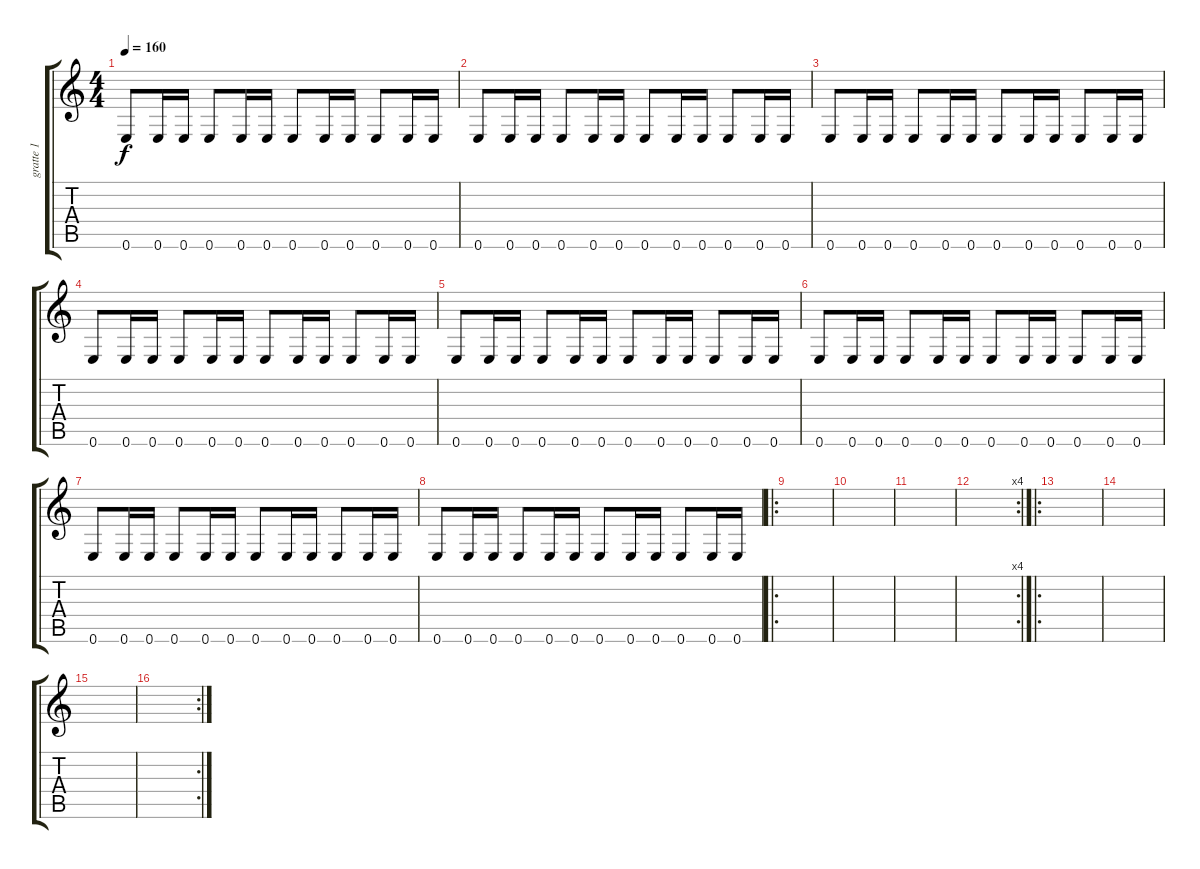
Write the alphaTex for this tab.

\track ("gratte 1" "gratte 1") {instrument distortionguitar}
\staff {score tabs}
\tuning (E4 B3 G3 D3 A2 E2) {hide}
\ts (4 4)
\tempo 160
\clef g2
\ks c
0.6.8{dy f} 0.6.16 0.6.16 0.6.8 0.6.16 0.6.16 0.6.8 0.6.16 0.6.16 0.6.8 0.6.16 0.6.16 |
0.6.8 0.6.16 0.6.16 0.6.8 0.6.16 0.6.16 0.6.8 0.6.16 0.6.16 0.6.8 0.6.16 0.6.16 |
0.6.8 0.6.16 0.6.16 0.6.8 0.6.16 0.6.16 0.6.8 0.6.16 0.6.16 0.6.8 0.6.16 0.6.16 |
0.6.8 0.6.16 0.6.16 0.6.8 0.6.16 0.6.16 0.6.8 0.6.16 0.6.16 0.6.8 0.6.16 0.6.16 |
0.6.8 0.6.16 0.6.16 0.6.8 0.6.16 0.6.16 0.6.8 0.6.16 0.6.16 0.6.8 0.6.16 0.6.16 |
0.6.8 0.6.16 0.6.16 0.6.8 0.6.16 0.6.16 0.6.8 0.6.16 0.6.16 0.6.8 0.6.16 0.6.16 |
0.6.8 0.6.16 0.6.16 0.6.8 0.6.16 0.6.16 0.6.8 0.6.16 0.6.16 0.6.8 0.6.16 0.6.16 |
0.6.8 0.6.16 0.6.16 0.6.8 0.6.16 0.6.16 0.6.8 0.6.16 0.6.16 0.6.8 0.6.16 0.6.16 |
\ro
|
|
|
\rc 4
|
\ro
|
|
|
\rc 2
